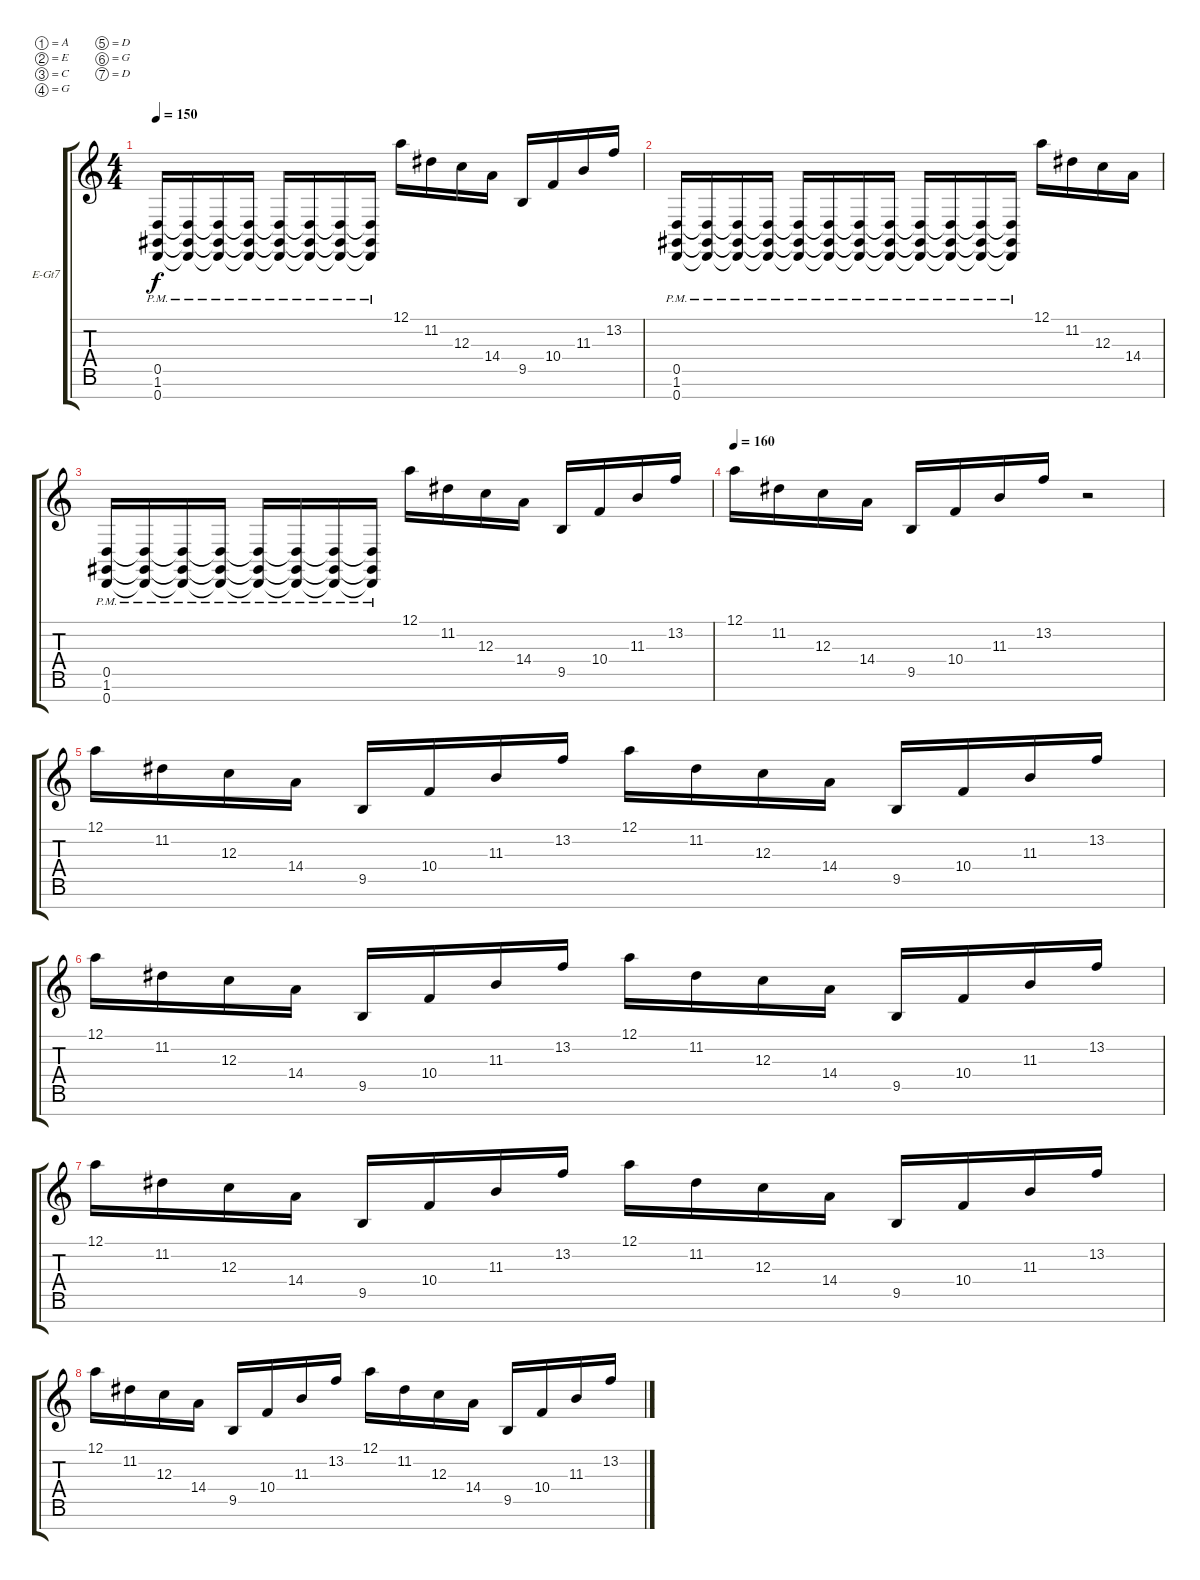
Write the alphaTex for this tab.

\defaultSystemsLayout 4
\bracketExtendMode groupsimilarinstruments
\firstSystemTrackNameOrientation horizontal
\otherSystemsTrackNameOrientation horizontal
\track ("Electric Guitar" "E-Gt7") {instrument distortionguitar}
\staff {score tabs}
\tuning (A3 E3 C3 G2 D2 G1 D1)
\ts (4 4)
\tempo 150
\clef g2
\ks c
(0.7{pm} 1.6{pm} 0.5{pm}).16{dy f} (0.7{pm t} 1.6{pm t} 0.5{pm t}).16 (0.7{pm t} 1.6{pm t} 0.5{pm t}).16 (0.7{pm t} 1.6{pm t} 0.5{pm t}).16 (0.7{pm t} 1.6{pm t} 0.5{pm t}).16 (0.7{pm t} 1.6{pm t} 0.5{pm t}).16 (0.7{pm t} 1.6{pm t} 0.5{pm t}).16 (0.7{pm t} 1.6{pm t} 0.5{pm t}).16 12.1.16 11.2.16 12.3.16 14.4.16 9.5.16 10.4.16 11.3.16 13.2.16 |
(0.7{pm} 1.6{pm} 0.5{pm}).16 (0.7{pm t} 1.6{pm t} 0.5{pm t}).16 (0.7{pm t} 1.6{pm t} 0.5{pm t}).16 (0.7{pm t} 1.6{pm t} 0.5{pm t}).16 (0.7{pm t} 1.6{pm t} 0.5{pm t}).16 (0.7{pm t} 1.6{pm t} 0.5{pm t}).16 (0.7{pm t} 1.6{pm t} 0.5{pm t}).16 (0.7{pm t} 1.6{pm t} 0.5{pm t}).16 (0.7{pm t} 1.6{pm t} 0.5{pm t}).16 (0.7{pm t} 1.6{pm t} 0.5{pm t}).16 (0.7{pm t} 1.6{pm t} 0.5{pm t}).16 (0.7{pm t} 1.6{pm t} 0.5{pm t}).16 12.1.16 11.2.16 12.3.16 14.4.16 |
(0.7{pm} 1.6{pm} 0.5{pm}).16 (0.7{pm t} 1.6{pm t} 0.5{pm t}).16 (0.7{pm t} 1.6{pm t} 0.5{pm t}).16 (0.7{pm t} 1.6{pm t} 0.5{pm t}).16 (0.7{pm t} 1.6{pm t} 0.5{pm t}).16 (0.7{pm t} 1.6{pm t} 0.5{pm t}).16 (0.7{pm t} 1.6{pm t} 0.5{pm t}).16 (0.7{pm t} 1.6{pm t} 0.5{pm t}).16 12.1.16 11.2.16 12.3.16 14.4.16 9.5.16 10.4.16 11.3.16 13.2.16 |
\tempo 160
12.1.16 11.2.16 12.3.16 14.4.16 9.5.16 10.4.16 11.3.16 13.2.16 r.2 |
12.1.16 11.2.16 12.3.16 14.4.16 9.5.16 10.4.16 11.3.16 13.2.16 12.1.16 11.2.16 12.3.16 14.4.16 9.5.16 10.4.16 11.3.16 13.2.16 |
12.1.16 11.2.16 12.3.16 14.4.16 9.5.16 10.4.16 11.3.16 13.2.16 12.1.16 11.2.16 12.3.16 14.4.16 9.5.16 10.4.16 11.3.16 13.2.16 |
12.1.16 11.2.16 12.3.16 14.4.16 9.5.16 10.4.16 11.3.16 13.2.16 12.1.16 11.2.16 12.3.16 14.4.16 9.5.16 10.4.16 11.3.16 13.2.16 |
12.1.16 11.2.16 12.3.16 14.4.16 9.5.16 10.4.16 11.3.16 13.2.16 12.1.16 11.2.16 12.3.16 14.4.16 9.5.16 10.4.16 11.3.16 13.2.16
